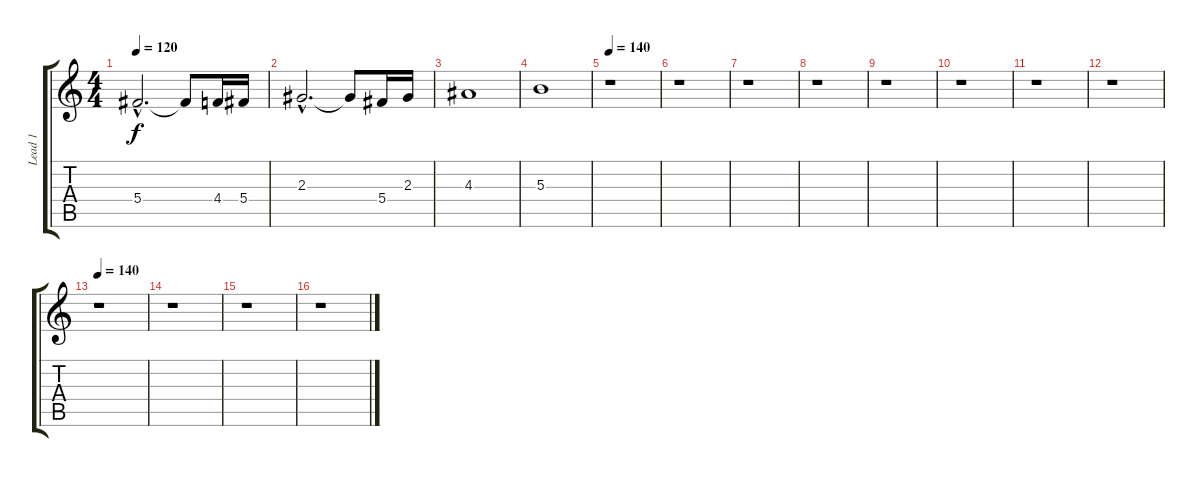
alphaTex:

\track ("Lead 1" "Lead 1") {instrument distortionguitar}
\staff {score tabs}
\tuning (Eb4 Bb3 Gb3 Db3 Ab2 Eb2) {hide}
\ts (4 4)
\tempo 120
\clef g2
\ks c
5.4{hac}.2{d dy f} 5.4{t}.8 4.4.16 5.4.16 |
2.3{hac}.2{d} 2.3{t}.8 5.4.16 2.3.16 |
4.3.1 |
5.3.1 |
\tempo 140
r.1 |
r.1 |
r.1 |
r.1 |
r.1 |
r.1 |
r.1 |
r.1 |
\tempo 140
r.1 |
r.1 |
r.1 |
r.1
